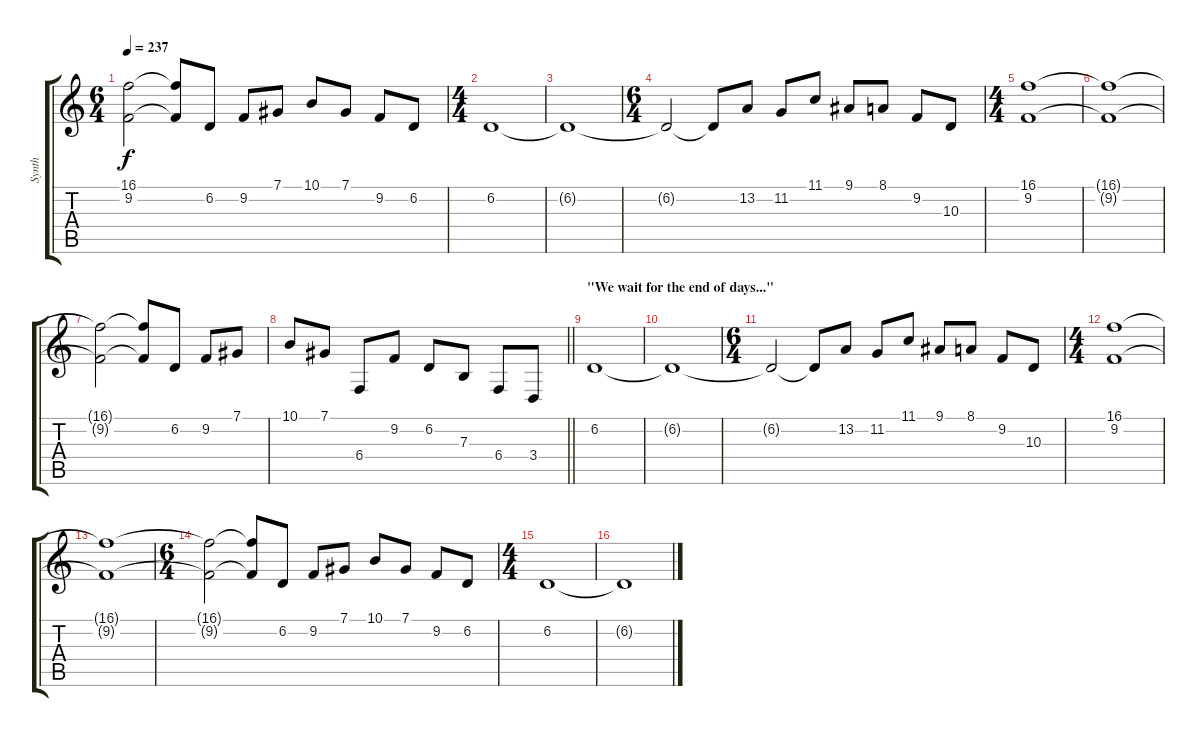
\track ("Synth" "Synth") {instrument acousticgrandpiano}
\staff {score tabs}
\tuning (Db4 Ab3 E3 B2 Gb2 B1) {hide}
\ts (6 4)
\tempo 237
\clef g2
\ks c
(16.1{t} 9.2{t}).2{dy f} (16.1{t} 9.2{t}).8 6.2.8 9.2.8 7.1.8 10.1.8 7.1.8 9.2.8 6.2.8 |
\ts (4 4)
6.2.1 |
6.2{t}.1 |
\ts (6 4)
6.2{t}.2 6.2{t}.8 13.2.8 11.2.8 11.1.8 9.1.8 8.1.8 9.2.8 10.3.8 |
\ts (4 4)
(16.1 9.2).1 |
(16.1{t} 9.2{t}).1 |
(16.1{t} 9.2{t}).2 (16.1{t} 9.2{t}).8 6.2.8 9.2.8 7.1.8 |
\barLineRight lightlight
10.1.8 7.1.8 6.4.8 9.2.8 6.2.8 7.3.8 6.4.8 3.4.8 |
\section ("" "\"We wait for the end of days...\"")
6.2.1 |
6.2{t}.1 |
\ts (6 4)
6.2{t}.2 6.2{t}.8 13.2.8 11.2.8 11.1.8 9.1.8 8.1.8 9.2.8 10.3.8 |
\ts (4 4)
(16.1 9.2).1 |
(16.1{t} 9.2{t}).1 |
\ts (6 4)
(16.1{t} 9.2{t}).2 (16.1{t} 9.2{t}).8 6.2.8 9.2.8 7.1.8 10.1.8 7.1.8 9.2.8 6.2.8 |
\ts (4 4)
6.2.1 |
6.2{t}.1
